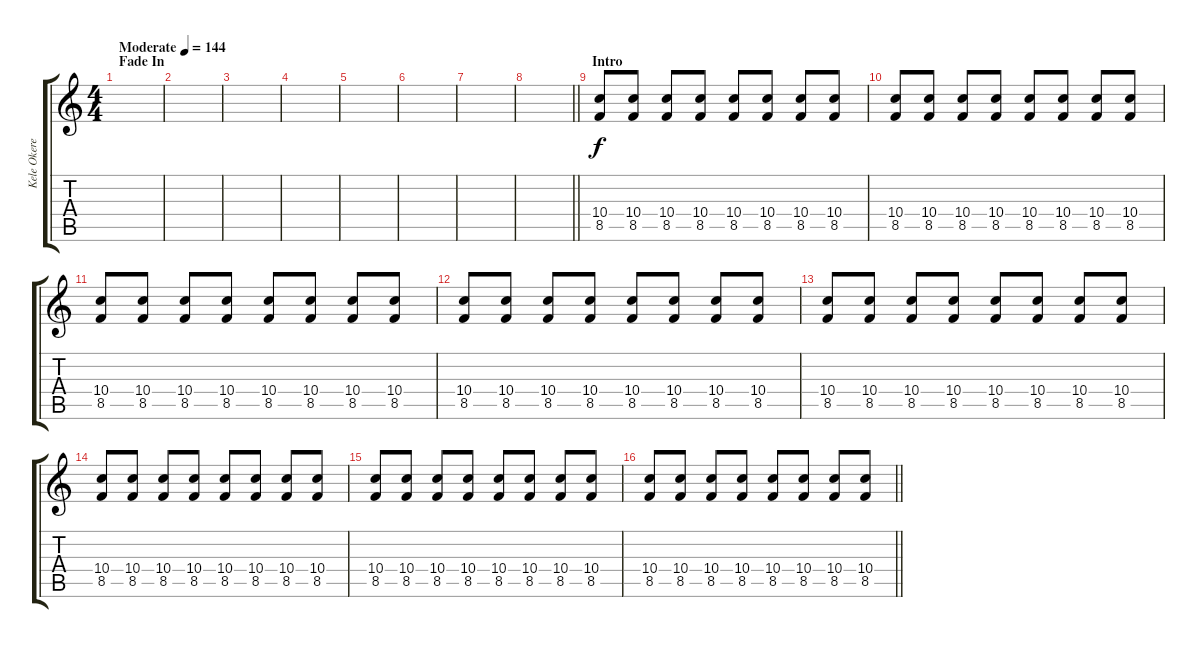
\track ("Kele Okereke" "Kele Okere") {instrument acousticguitarsteel}
\staff {score tabs}
\tuning (E4 B3 G3 D3 A2 E2) {hide}
\ts (4 4)
\section ("" "Fade In")
\tempo (144 "Moderate")
\clef g2
\ks c
|
|
|
|
|
|
|
\barLineRight lightlight
|
\section ("" "Intro")
(10.4 8.5).8{volume 8 instrument electricguitarclean} (10.4 8.5).8 (10.4 8.5).8 (10.4 8.5).8 (10.4 8.5).8 (10.4 8.5).8 (10.4 8.5).8 (10.4 8.5).8 |
(10.4 8.5).8 (10.4 8.5).8 (10.4 8.5).8 (10.4 8.5).8 (10.4 8.5).8 (10.4 8.5).8 (10.4 8.5).8 (10.4 8.5).8 |
(10.4 8.5).8 (10.4 8.5).8 (10.4 8.5).8 (10.4 8.5).8 (10.4 8.5).8 (10.4 8.5).8 (10.4 8.5).8 (10.4 8.5).8 |
(10.4 8.5).8 (10.4 8.5).8 (10.4 8.5).8 (10.4 8.5).8 (10.4 8.5).8 (10.4 8.5).8 (10.4 8.5).8 (10.4 8.5).8 |
(10.4 8.5).8 (10.4 8.5).8 (10.4 8.5).8 (10.4 8.5).8 (10.4 8.5).8 (10.4 8.5).8 (10.4 8.5).8 (10.4 8.5).8 |
(10.4 8.5).8 (10.4 8.5).8 (10.4 8.5).8 (10.4 8.5).8 (10.4 8.5).8 (10.4 8.5).8 (10.4 8.5).8 (10.4 8.5).8 |
(10.4 8.5).8 (10.4 8.5).8 (10.4 8.5).8 (10.4 8.5).8 (10.4 8.5).8 (10.4 8.5).8 (10.4 8.5).8 (10.4 8.5).8 |
\barLineRight lightlight
(10.4 8.5).8 (10.4 8.5).8 (10.4 8.5).8 (10.4 8.5).8 (10.4 8.5).8 (10.4 8.5).8 (10.4 8.5).8 (10.4 8.5).8
